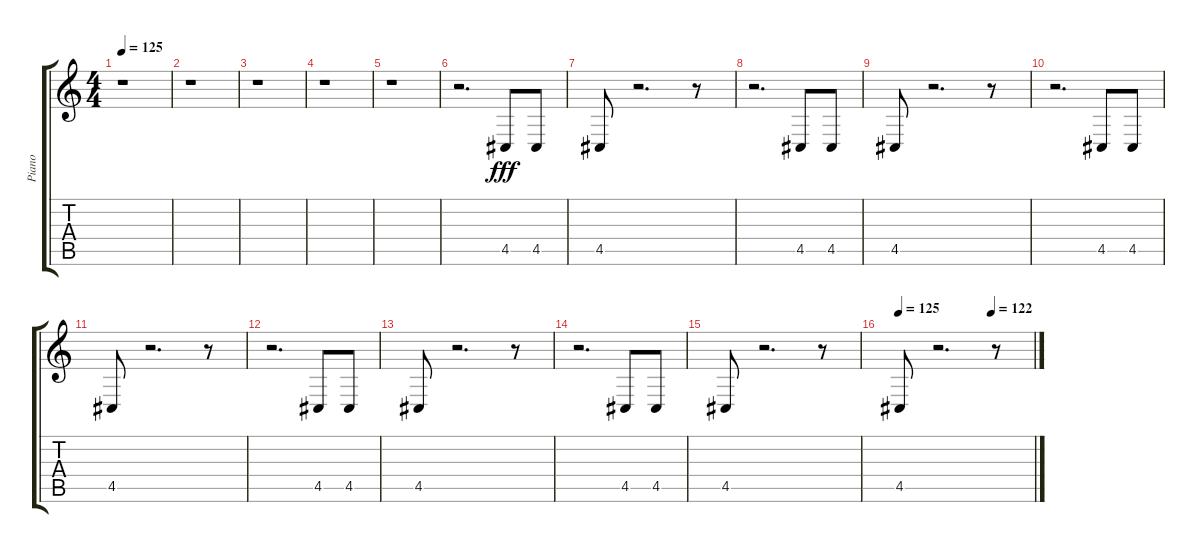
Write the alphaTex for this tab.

\track ("Piano" "Piano") {instrument acousticgrandpiano}
\staff {score tabs}
\tuning (E4 B3 G3 D3 A2 E2) {hide}
\ts (4 4)
\tempo 125
\clef g2
\ks c
r.1{dy fff instrument acousticgrandpiano} |
r.1 |
r.1 |
r.1 |
r.1 |
r.2{d} 4.5.8{volume 16 instrument brightacousticpiano} 4.5.8 |
4.5.8 r.2{d} r.8 |
r.2{d} 4.5.8 4.5.8 |
4.5.8 r.2{d} r.8 |
r.2{d} 4.5.8 4.5.8 |
4.5.8 r.2{d} r.8 |
r.2{d} 4.5.8 4.5.8 |
4.5.8 r.2{d} r.8 |
r.2{d} 4.5.8 4.5.8 |
4.5.8 r.2{d} r.8 |
\tempo 125
\tempo (122 0.6875)
4.5.8 r.2{d} r.8
